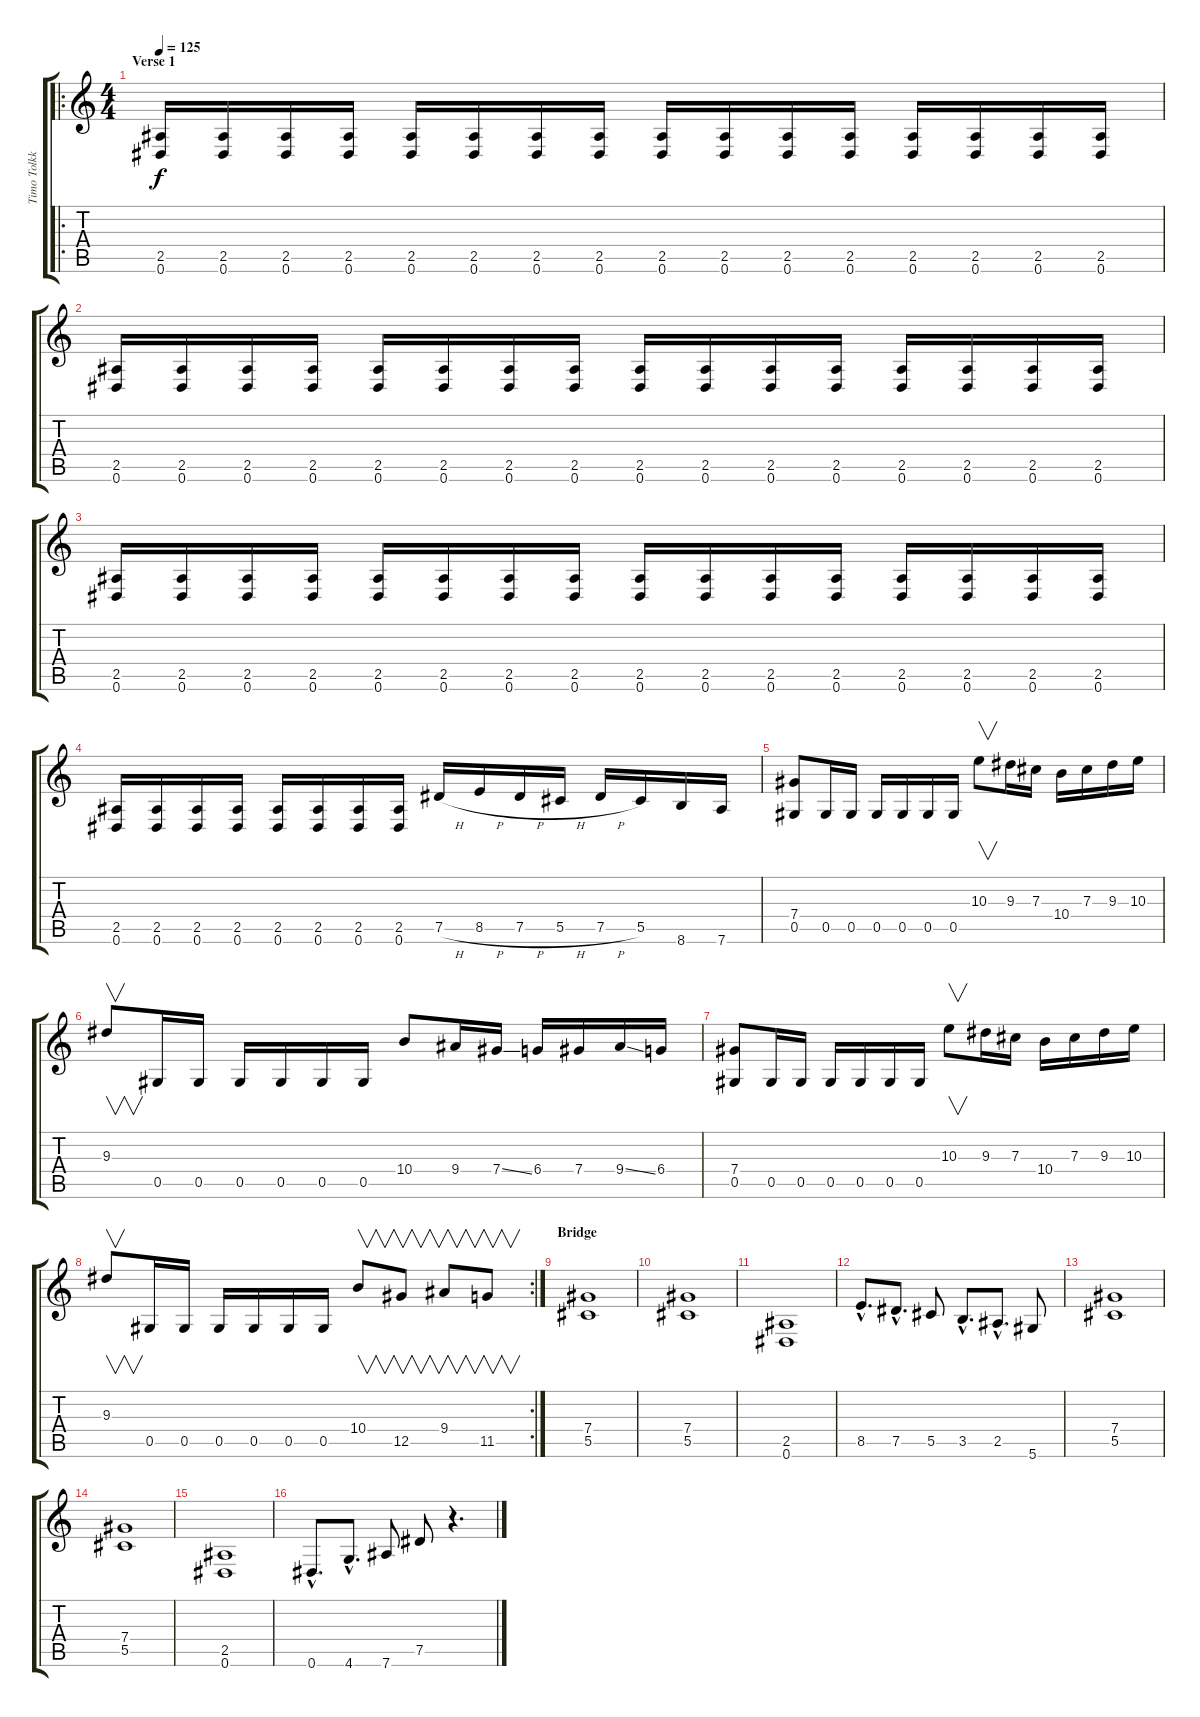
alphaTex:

\track ("Timo Tolkki Gtr 2" "Timo Tolkk") {instrument overdrivenguitar}
\staff {score tabs}
\tuning (Eb4 Bb3 Gb3 Db3 Ab2 Eb2) {hide}
\ro
\ts (4 4)
\section ("" "Verse 1")
\tempo 125
\clef g2
\ks c
(2.5 0.6).16{dy f} (2.5 0.6).16 (2.5 0.6).16 (2.5 0.6).16 (2.5 0.6).16 (2.5 0.6).16 (2.5 0.6).16 (2.5 0.6).16 (2.5 0.6).16 (2.5 0.6).16 (2.5 0.6).16 (2.5 0.6).16 (2.5 0.6).16 (2.5 0.6).16 (2.5 0.6).16 (2.5 0.6).16 |
(2.5 0.6).16 (2.5 0.6).16 (2.5 0.6).16 (2.5 0.6).16 (2.5 0.6).16 (2.5 0.6).16 (2.5 0.6).16 (2.5 0.6).16 (2.5 0.6).16 (2.5 0.6).16 (2.5 0.6).16 (2.5 0.6).16 (2.5 0.6).16 (2.5 0.6).16 (2.5 0.6).16 (2.5 0.6).16 |
(2.5 0.6).16 (2.5 0.6).16 (2.5 0.6).16 (2.5 0.6).16 (2.5 0.6).16 (2.5 0.6).16 (2.5 0.6).16 (2.5 0.6).16 (2.5 0.6).16 (2.5 0.6).16 (2.5 0.6).16 (2.5 0.6).16 (2.5 0.6).16 (2.5 0.6).16 (2.5 0.6).16 (2.5 0.6).16 |
(2.5 0.6).16 (2.5 0.6).16 (2.5 0.6).16 (2.5 0.6).16 (2.5 0.6).16 (2.5 0.6).16 (2.5 0.6).16 (2.5 0.6).16 7.5{h}.16 8.5{h}.16 7.5{h}.16 5.5{h}.16 7.5{h}.16 5.5.16 8.6.16 7.6.16 |
(7.4 0.5).8 0.5.16 0.5.16 0.5.16 0.5.16 0.5.16 0.5.16 10.3.8{v} 9.3.16 7.3.16 10.4.16 7.3.16 9.3.16 10.3.16 |
9.3.8{v} 0.5.16 0.5.16 0.5.16 0.5.16 0.5.16 0.5.16 10.4.8 9.4.16 7.4{ss}.16 6.4.16 7.4.16 9.4{ss}.16 6.4.16 |
(7.4 0.5).8 0.5.16 0.5.16 0.5.16 0.5.16 0.5.16 0.5.16 10.3.8{v} 9.3.16 7.3.16 10.4.16 7.3.16 9.3.16 10.3.16 |
\rc 2
9.3.8{v} 0.5.16 0.5.16 0.5.16 0.5.16 0.5.16 0.5.16 10.4.8{v} 12.5.8{v} 9.4.8{v} 11.5.8{v} |
\section ("" "Bridge")
(7.4 5.5).1 |
(7.4 5.5).1 |
(2.5 0.6).1 |
8.5{hac}.8{d} 7.5{hac}.8{d} 5.5.8 3.5{hac}.8{d} 2.5{hac}.8{d} 5.6.8 |
(7.4 5.5).1 |
(7.4 5.5).1 |
(2.5 0.6).1 |
0.6{hac}.8{d} 4.6{hac}.8{d} 7.6.8 7.5.8 r.4{d}
